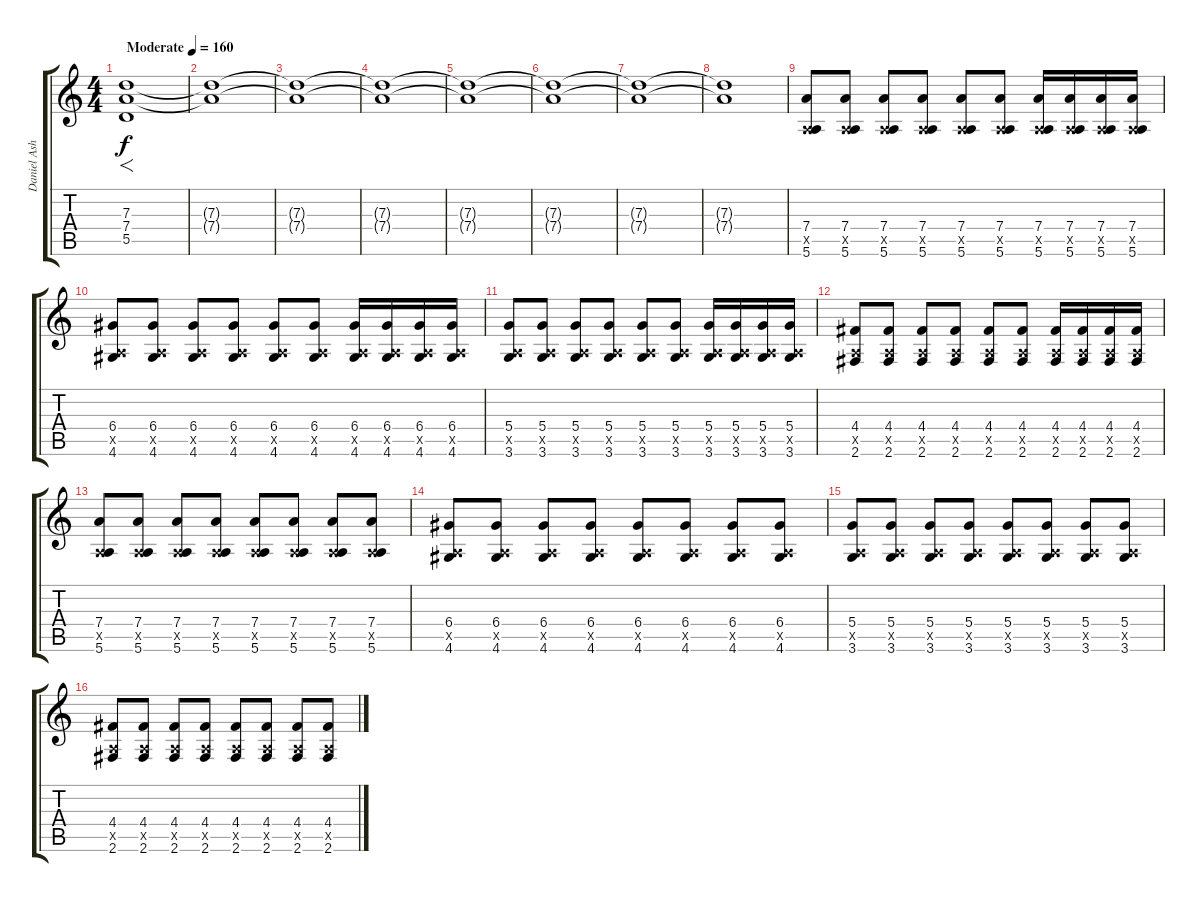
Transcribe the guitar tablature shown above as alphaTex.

\track ("Daniel Ash" "Daniel Ash") {instrument distortionguitar}
\staff {score tabs}
\tuning (E4 B3 G3 D3 A2 E2) {hide}
\ts (4 4)
\tempo (160 "Moderate")
\clef g2
\ks c
(7.3 7.4 5.5).1{f dy f instrument distortionguitar} |
(7.3{t} 7.4{t}).1 |
(7.3{t} 7.4{t}).1 |
(7.3{t} 7.4{t}).1 |
(7.3{t} 7.4{t}).1 |
(7.3{t} 7.4{t}).1 |
(7.3{t} 7.4{t}).1 |
(7.3{t} 7.4{t}).1 |
(7.4 0.5{x} 5.6).8 (7.4 0.5{x} 5.6).8 (7.4 0.5{x} 5.6).8 (7.4 0.5{x} 5.6).8 (7.4 0.5{x} 5.6).8 (7.4 0.5{x} 5.6).8 (7.4 0.5{x} 5.6).16 (7.4 0.5{x} 5.6).16 (7.4 0.5{x} 5.6).16 (7.4 0.5{x} 5.6).16 |
(6.4 0.5{x} 4.6).8 (6.4 0.5{x} 4.6).8 (6.4 0.5{x} 4.6).8 (6.4 0.5{x} 4.6).8 (6.4 0.5{x} 4.6).8 (6.4 0.5{x} 4.6).8 (6.4 0.5{x} 4.6).16 (6.4 0.5{x} 4.6).16 (6.4 0.5{x} 4.6).16 (6.4 0.5{x} 4.6).16 |
(5.4 0.5{x} 3.6).8 (5.4 0.5{x} 3.6).8 (5.4 0.5{x} 3.6).8 (5.4 0.5{x} 3.6).8 (5.4 0.5{x} 3.6).8 (5.4 0.5{x} 3.6).8 (5.4 0.5{x} 3.6).16 (5.4 0.5{x} 3.6).16 (5.4 0.5{x} 3.6).16 (5.4 0.5{x} 3.6).16 |
(4.4 0.5{x} 2.6).8 (4.4 0.5{x} 2.6).8 (4.4 0.5{x} 2.6).8 (4.4 0.5{x} 2.6).8 (4.4 0.5{x} 2.6).8 (4.4 0.5{x} 2.6).8 (4.4 0.5{x} 2.6).16 (4.4 0.5{x} 2.6).16 (4.4 0.5{x} 2.6).16 (4.4 0.5{x} 2.6).16 |
(7.4 0.5{x} 5.6).8 (7.4 0.5{x} 5.6).8 (7.4 0.5{x} 5.6).8 (7.4 0.5{x} 5.6).8 (7.4 0.5{x} 5.6).8 (7.4 0.5{x} 5.6).8 (7.4 0.5{x} 5.6).8 (7.4 0.5{x} 5.6).8 |
(6.4 0.5{x} 4.6).8 (6.4 0.5{x} 4.6).8 (6.4 0.5{x} 4.6).8 (6.4 0.5{x} 4.6).8 (6.4 0.5{x} 4.6).8 (6.4 0.5{x} 4.6).8 (6.4 0.5{x} 4.6).8 (6.4 0.5{x} 4.6).8 |
(5.4 0.5{x} 3.6).8 (5.4 0.5{x} 3.6).8 (5.4 0.5{x} 3.6).8 (5.4 0.5{x} 3.6).8 (5.4 0.5{x} 3.6).8 (5.4 0.5{x} 3.6).8 (5.4 0.5{x} 3.6).8 (5.4 0.5{x} 3.6).8 |
(4.4 0.5{x} 2.6).8 (4.4 0.5{x} 2.6).8 (4.4 0.5{x} 2.6).8 (4.4 0.5{x} 2.6).8 (4.4 0.5{x} 2.6).8 (4.4 0.5{x} 2.6).8 (4.4 0.5{x} 2.6).8 (4.4 0.5{x} 2.6).8
